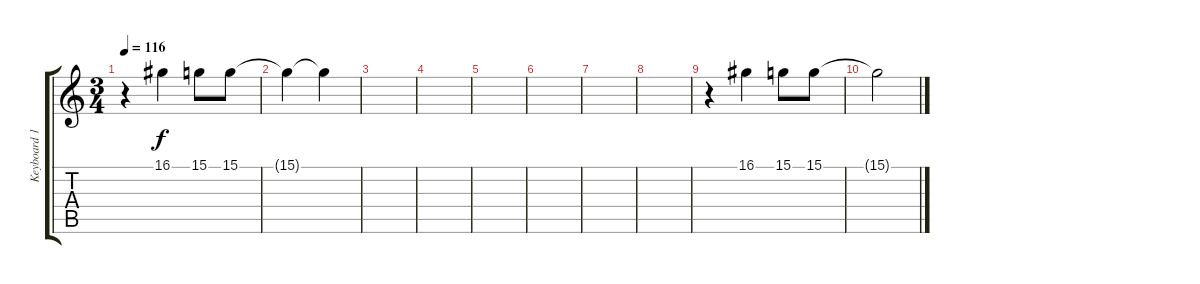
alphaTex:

\track ("Keyboard 1" "Keyboard 1") {instrument flute}
\staff {score tabs}
\tuning (E4 B3 G3 D3 A2 E2) {hide}
\ts (3 4)
\tempo 116
\clef g2
\ks c
r.4{dy f} 16.1.4 15.1.8 15.1.8 |
15.1{t}.4 15.1{t}.4 |
|
|
|
|
|
|
r.4 16.1.4 15.1.8 15.1.8 |
15.1{t}.2
